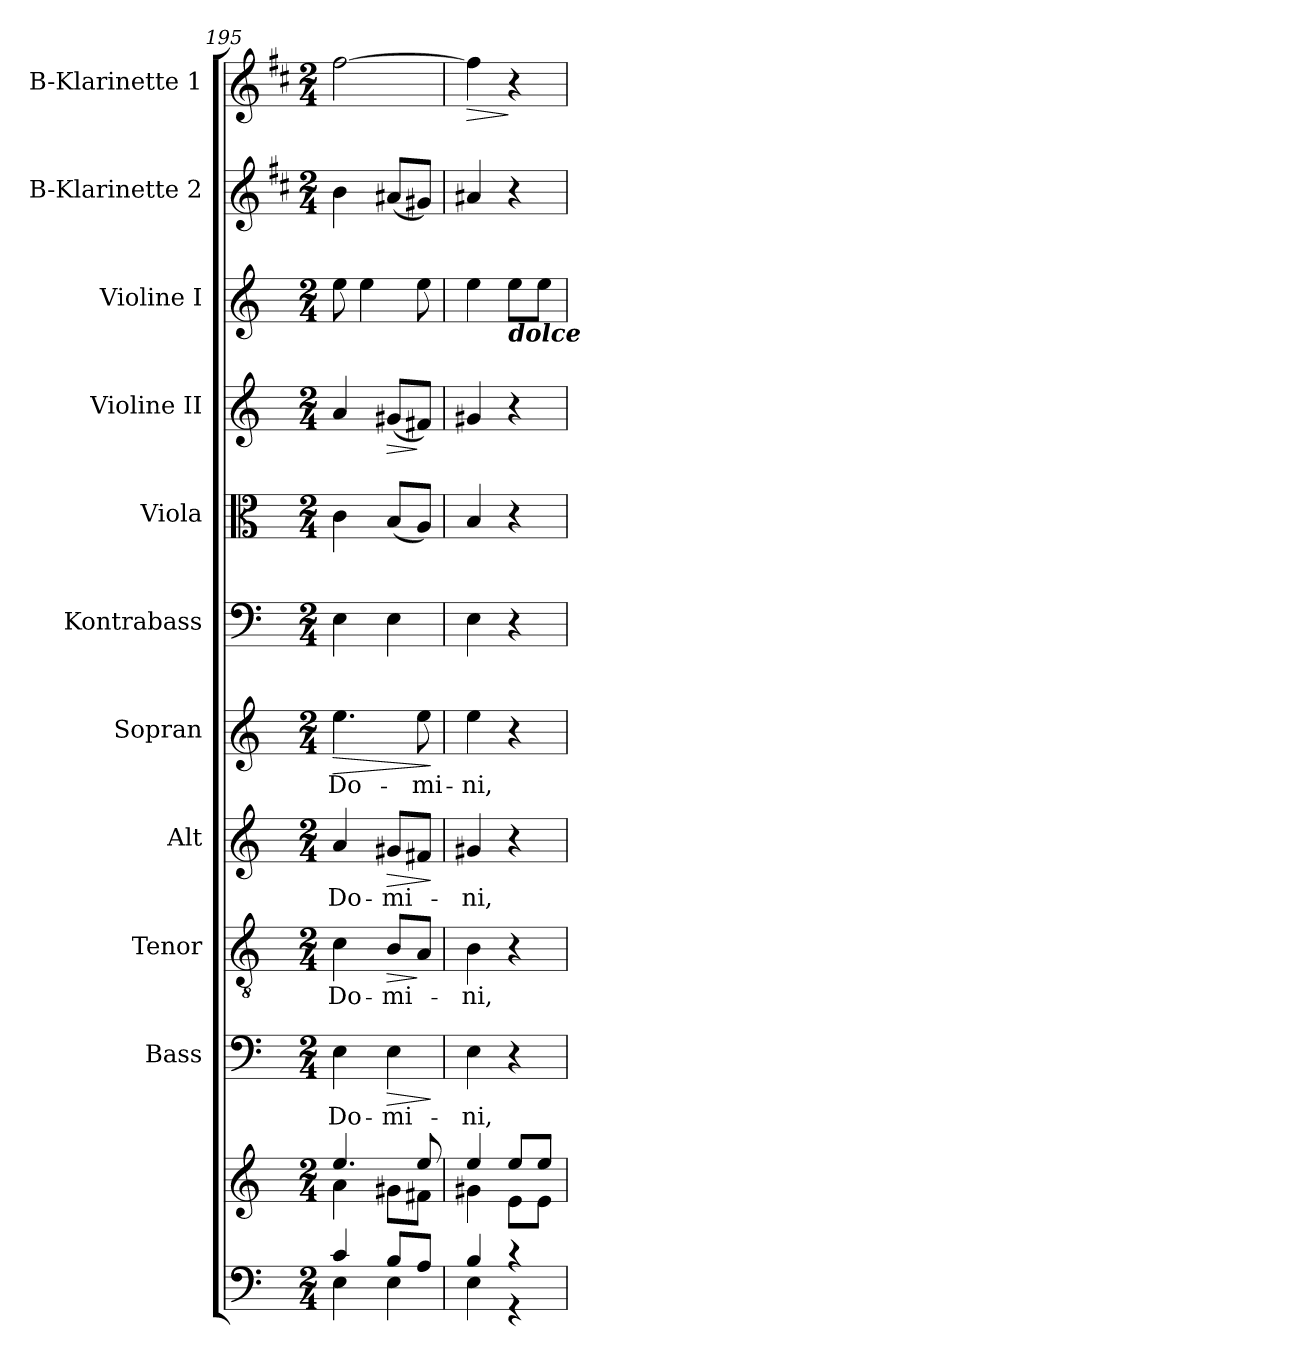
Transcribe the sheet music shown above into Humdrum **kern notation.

**kern	**kern	**kern	**text	**dynam	**kern	**text	**dynam	**kern	**text	**dynam	**kern	**text	**dynam	**kern	**kern	**kern	**dynam	**kern	**kern	**kern	**dynam
*part11	*part11	*part10	*part10	*part10	*part9	*part9	*part9	*part8	*part8	*part8	*part7	*part7	*part7	*part6	*part5	*part4	*part4	*part3	*part2	*part1	*part1
*staff12	*staff11	*staff10	*staff10	*staff10	*staff9	*staff9	*staff9	*staff8	*staff8	*staff8	*staff7	*staff7	*staff7	*staff6	*staff5	*staff4	*staff4	*staff3	*staff2	*staff1	*staff1
*	*	*I"Bass	*	*	*I"Tenor	*	*	*I"Alt	*	*	*I"Sopran	*	*	*I"Kontrabass	*I"Viola	*I"Violine II	*	*I"Violine I	*I"B-Klarinette 2	*I"B-Klarinette 1	*
*	*	*I'B.	*	*	*I'T.	*	*	*I'A.	*	*	*I'S.	*	*	*I'Kb.	*I'Vla.	*I'Vl. II	*	*I'Vl. I	*I'B Kl. 2	*I'B Kl. 1	*
*clefF4	*clefG2	*clefF4	*	*	*clefGv2	*	*	*clefG2	*	*	*clefG2	*	*	*clefF4	*clefC3	*clefG2	*	*clefG2	*clefG2	*clefG2	*
*	*	*	*	*	*	*	*	*	*	*	*	*	*	*ITrd7c12	*	*	*	*	*ITrd1c2	*ITrd1c2	*
*k[]	*k[]	*k[]	*	*	*k[]	*	*	*k[]	*	*	*k[]	*	*	*k[]	*k[]	*k[]	*	*k[]	*k[]	*k[]	*
*C:	*C:	*C:	*	*	*C:	*	*	*C:	*	*	*C:	*	*	*C:	*C:	*C:	*	*C:	*C:	*C:	*
*M2/4	*M2/4	*M2/4	*	*	*M2/4	*	*	*M2/4	*	*	*M2/4	*	*	*M2/4	*M2/4	*M2/4	*	*M2/4	*M2/4	*M2/4	*
=195	=195	=195	=195	=195	=195	=195	=195	=195	=195	=195	=195	=195	=195	=195	=195	=195	=195	=195	=195	=195	=195
*^	*^	*	*	*	*	*	*	*	*	*	*	*	*	*	*	*	*	*	*	*	*
!	!	!	!	!	!LO:LY:b	!	!	!LO:LY:b	!	!	!LO:LY:b	!	!	!LO:LY:b	!LO:HP:b	!	!	!	!	!	!	!	!
4c/	4E\	4.ee/	4a\	4E\	Do-	.	4c\	Do-	.	4a/	Do-	.	4.ee\	Do-	>	4EE\	4c\	4a/	.	8ee\	4a\	[2ee\	.
.	.	.	.	.	.	.	.	.	.	.	.	.	.	.	.	.	.	.	.	4ee\	.	.	.
!	!	!	!	!	!LO:LY:b	!LO:HP:b	!	!LO:LY:b	!LO:HP:b	!	!LO:LY:b	!LO:HP:b	!	!	!	!	!	!	!LO:HP:b	!	!	!	!
8B/L	4E\	.	8g#X\L	4E\	-mi-	>	8B/L	-mi-	>	8g#X/L	-mi-	>	.	.	.	4EE\	(<8B/L	(<8g#X/L	>	.	(<8g#X/L	.	.
!	!	!	!	!	!	!	!	!	!	!	!	!	!	!LO:LY:b	!	!	!	!	!	!	!	!	!
8A/J	.	8ee/	8f#X\J	.	.	.	8A/J	.	]	8f#X/J	.	.	8ee\	-mi-	.	.	8A/J)	8f#X/J)	]	8ee\	8f#X/J)	.	.
*v	*v	*	*	*	*	*	*	*	*	*	*	*	*	*	*	*	*	*	*	*	*	*	*
*	*v	*v	*	*	*	*	*	*	*	*	*	*	*	*	*	*	*	*	*	*	*	*
.	.	.	.	]	.	.	.	.	.	]	.	.	]	.	.	.	.	.	.	.	.
=196	=196	=196	=196	=196	=196	=196	=196	=196	=196	=196	=196	=196	=196	=196	=196	=196	=196	=196	=196	=196	=196
*^	*^	*	*	*	*	*	*	*	*	*	*	*	*	*	*	*	*	*	*	*	*
!	!	!	!	!	!LO:LY:b	!	!	!LO:LY:b	!	!	!LO:LY:b	!	!	!LO:LY:b	!	!	!	!	!	!	!	!	!LO:HP:b
4B/	4E\	4ee/	4g#X\	4E\	-ni,	.	4B\	-ni,	.	4g#X/	-ni,	.	4ee\	-ni,	.	4EE\	4B/	4g#X/	.	4ee\	4g#X/	4ee\]	>
!	!	!	!	!	!	!	!	!	!	!	!	!	!	!	!	!	!	!	!	!LO:TX:b:Bi:t=dolce	!	!	!
4r	4r	8ee/L	8e\L	4r	.	.	4r	.	.	4r	.	.	4r	.	.	4r	4r	4r	.	8ee\L	4r	4r	]
.	.	8ee/J	8e\J	.	.	.	.	.	.	.	.	.	.	.	.	.	.	.	.	8ee\J	.	.	.
*v	*v	*	*	*	*	*	*	*	*	*	*	*	*	*	*	*	*	*	*	*	*	*	*
*	*v	*v	*	*	*	*	*	*	*	*	*	*	*	*	*	*	*	*	*	*	*	*
=	=	=	=	=	=	=	=	=	=	=	=	=	=	=	=	=	=	=	=	=	=
*-	*-	*-	*-	*-	*-	*-	*-	*-	*-	*-	*-	*-	*-	*-	*-	*-	*-	*-	*-	*-	*-
